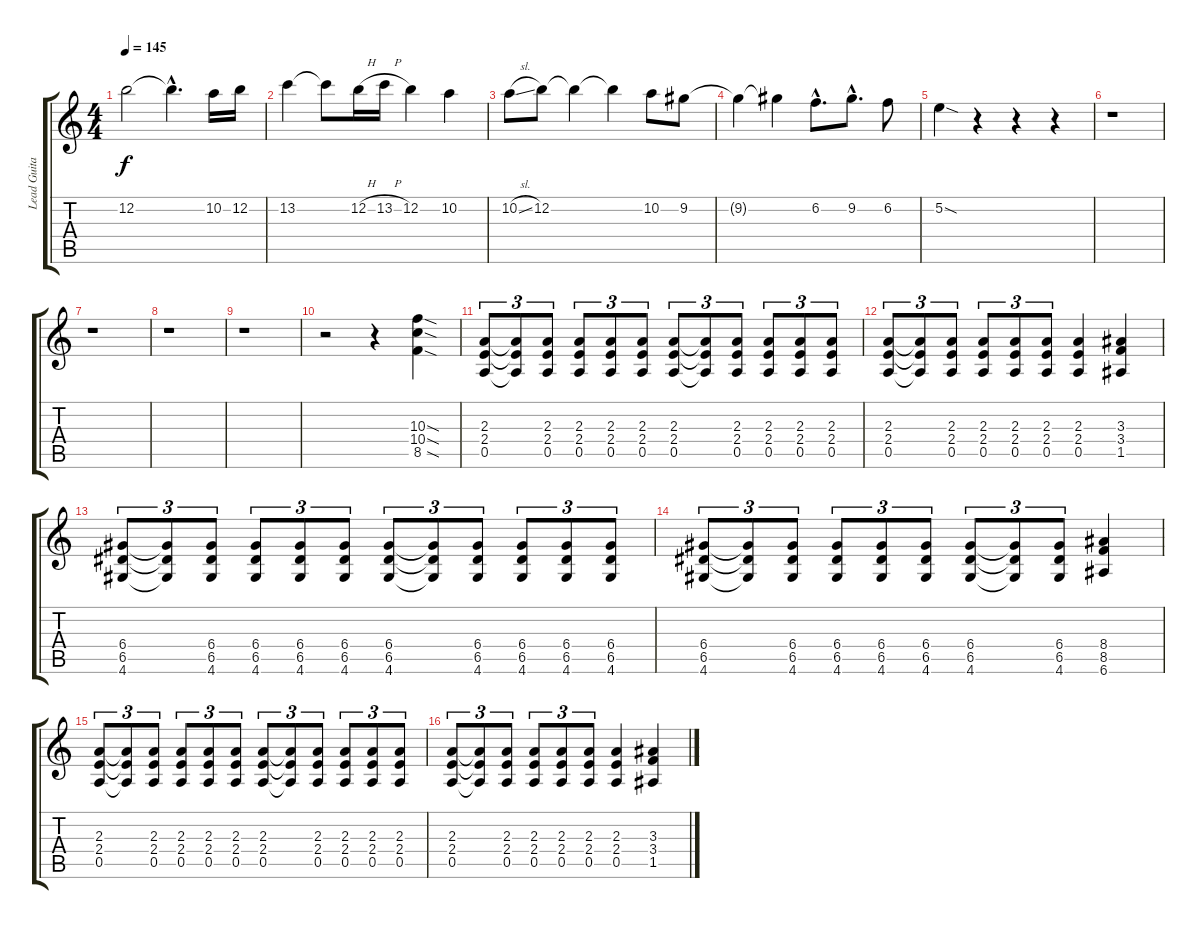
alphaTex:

\track ("Lead Guitar" "Lead Guita") {instrument distortionguitar}
\staff {score tabs}
\tuning (E4 B3 G3 D3 A2 E2) {hide}
\ts (4 4)
\tempo 145
\clef g2
\ks c
12.2.2{dy f} 12.2{hac t}.4{d} 10.2.16 12.2.16 |
13.2.4 13.2{t}.8 12.2{h}.16 13.2{h}.16 12.2.4 10.2.4 |
10.2{sl}.8 12.2.8 12.2{t}.4 12.2{t}.4 10.2.8 9.2.8 |
9.2{t}.4 9.2{t}.4 6.2{hac}.8{d} 9.2{hac}.8{d} 6.2.8 |
5.2{sod}.4 r.4 r.4 r.4 |
r.1 |
r.1 |
r.1 |
r.1 |
r.2 r.4{volume 13} (10.3{sod} 10.4{sod} 8.5{sod}).4 |
(2.3 2.4 0.5).8{tu (3 2)} (2.3{t} 2.4{t} 0.5{t}).8{tu (3 2)} (2.3 2.4 0.5).8{tu (3 2)} (2.3 2.4 0.5).8{tu (3 2)} (2.3 2.4 0.5).8{tu (3 2)} (2.3 2.4 0.5).8{tu (3 2)} (2.3 2.4 0.5).8{tu (3 2)} (2.3{t} 2.4{t} 0.5{t}).8{tu (3 2)} (2.3 2.4 0.5).8{tu (3 2)} (2.3 2.4 0.5).8{tu (3 2)} (2.3 2.4 0.5).8{tu (3 2)} (2.3 2.4 0.5).8{tu (3 2)} |
(2.3 2.4 0.5).8{tu (3 2)} (2.3{t} 2.4{t} 0.5{t}).8{tu (3 2)} (2.3 2.4 0.5).8{tu (3 2)} (2.3 2.4 0.5).8{tu (3 2)} (2.3 2.4 0.5).8{tu (3 2)} (2.3 2.4 0.5).8{tu (3 2)} (2.3 2.4 0.5).4 (3.3 3.4 1.5).4 |
(6.4 6.5 4.6).8{tu (3 2)} (6.4{t} 6.5{t} 4.6{t}).8{tu (3 2)} (6.4 6.5 4.6).8{tu (3 2)} (6.4 6.5 4.6).8{tu (3 2)} (6.4 6.5 4.6).8{tu (3 2)} (6.4 6.5 4.6).8{tu (3 2)} (6.4 6.5 4.6).8{tu (3 2)} (6.4{t} 6.5{t} 4.6{t}).8{tu (3 2)} (6.4 6.5 4.6).8{tu (3 2)} (6.4 6.5 4.6).8{tu (3 2)} (6.4 6.5 4.6).8{tu (3 2)} (6.4 6.5 4.6).8{tu (3 2)} |
(6.4 6.5 4.6).8{tu (3 2)} (6.4{t} 6.5{t} 4.6{t}).8{tu (3 2)} (6.4 6.5 4.6).8{tu (3 2)} (6.4 6.5 4.6).8{tu (3 2)} (6.4 6.5 4.6).8{tu (3 2)} (6.4 6.5 4.6).8{tu (3 2)} (6.4 6.5 4.6).8{tu (3 2)} (6.4{t} 6.5{t} 4.6{t}).8{tu (3 2)} (6.4 6.5 4.6).8{tu (3 2)} (8.4 8.5 6.6).4 |
(2.3 2.4 0.5).8{tu (3 2)} (2.3{t} 2.4{t} 0.5{t}).8{tu (3 2)} (2.3 2.4 0.5).8{tu (3 2)} (2.3 2.4 0.5).8{tu (3 2)} (2.3 2.4 0.5).8{tu (3 2)} (2.3 2.4 0.5).8{tu (3 2)} (2.3 2.4 0.5).8{tu (3 2)} (2.3{t} 2.4{t} 0.5{t}).8{tu (3 2)} (2.3 2.4 0.5).8{tu (3 2)} (2.3 2.4 0.5).8{tu (3 2)} (2.3 2.4 0.5).8{tu (3 2)} (2.3 2.4 0.5).8{tu (3 2)} |
(2.3 2.4 0.5).8{tu (3 2)} (2.3{t} 2.4{t} 0.5{t}).8{tu (3 2)} (2.3 2.4 0.5).8{tu (3 2)} (2.3 2.4 0.5).8{tu (3 2)} (2.3 2.4 0.5).8{tu (3 2)} (2.3 2.4 0.5).8{tu (3 2)} (2.3 2.4 0.5).4 (3.3 3.4 1.5).4
